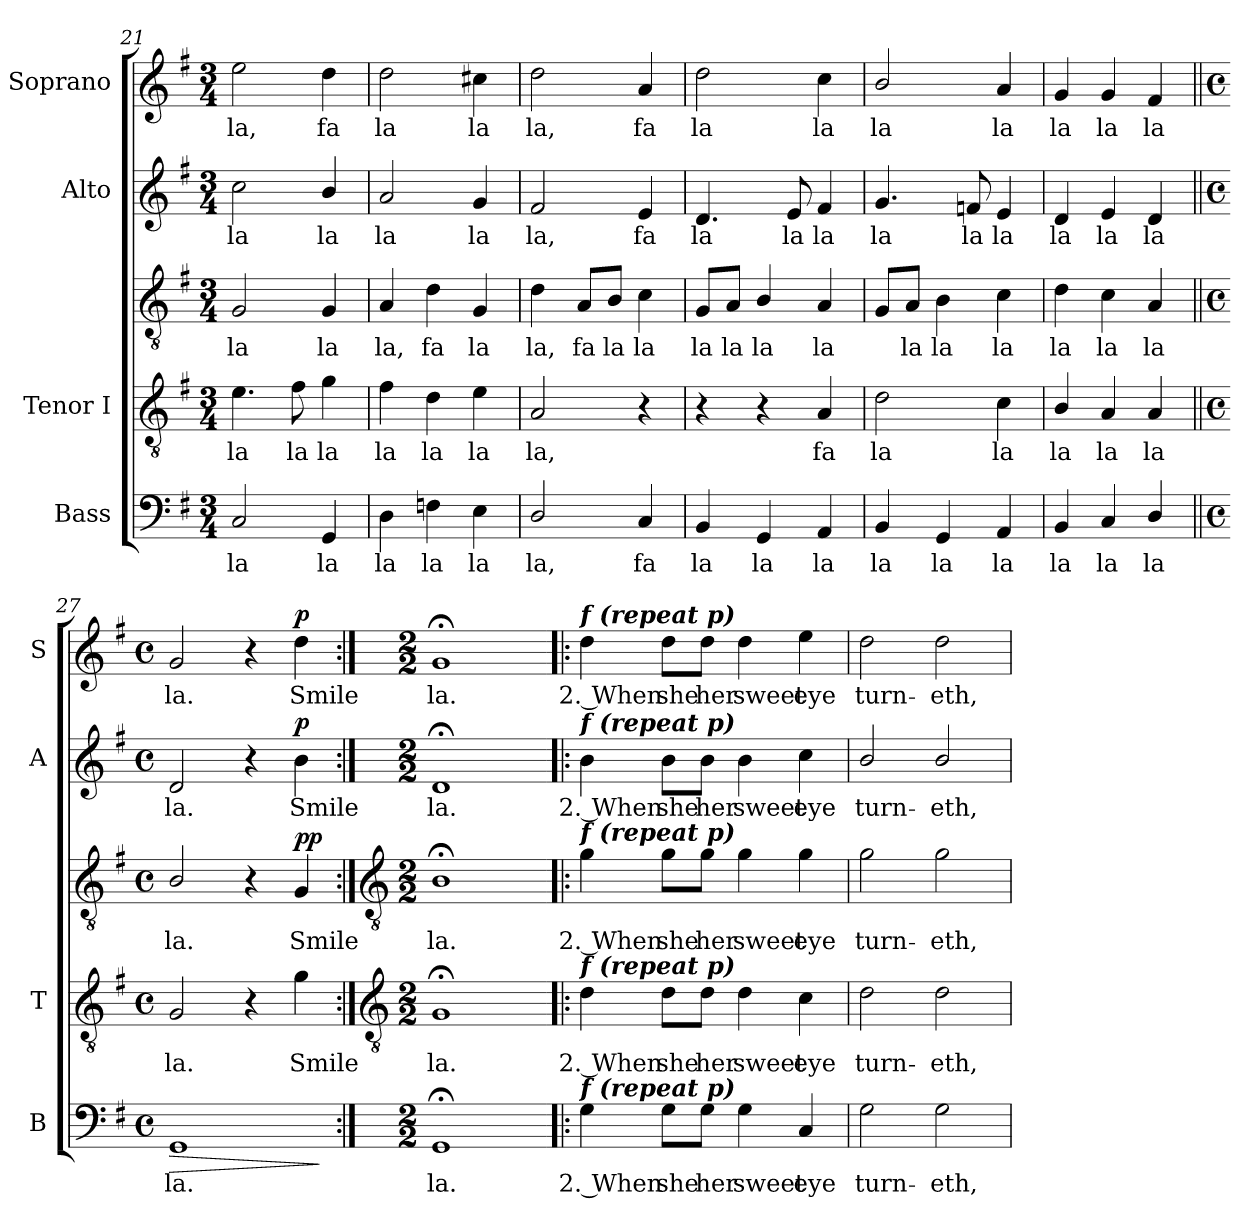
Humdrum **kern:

**kern	**text	**dynam	**kern	**text	**kern	**text	**dynam	**kern	**text	**dynam	**kern	**text	**dynam
*part4	*part4	*part4	*part3	*part3	*part3	*part3	*part3	*part2	*part2	*part2	*part1	*part1	*part1
*staff5	*staff5	*staff5	*staff4	*staff4	*staff3	*staff3	*staff3/4	*staff2	*staff2	*staff2	*staff1	*staff1	*staff1
*I"Bass	*	*	*I"Tenor I	*	*	*	*	*I"Alto	*	*	*I"Soprano	*	*
*I'B	*	*	*I'T	*	*	*	*	*I'A	*	*	*I'S	*	*
!!LO:LB:g=z
*clefF4	*	*	*clefGv2	*	*clefGv2	*	*	*clefG2	*	*	*clefG2	*	*
*k[f#]	*	*	*k[f#]	*	*k[f#]	*	*	*k[f#]	*	*	*k[f#]	*	*
*G:	*	*	*G:	*	*G:	*	*	*G:	*	*	*G:	*	*
*M3/4	*	*	*M3/4	*	*M3/4	*	*	*M3/4	*	*	*M3/4	*	*
=21	=21	=21	=21	=21	=21	=21	=21	=21	=21	=21	=21	=21	=21
!	!LO:LY:b	!	!	!LO:LY:b	!	!LO:LY:b	!	!	!LO:LY:b	!	!	!LO:LY:b	!
2C	la	.	4.e	la	2G	la	.	2cc	la	.	2ee	la,	.
!	!	!	!	!LO:LY:b	!	!	!	!	!	!	!	!	!
.	.	.	8f#	la	.	.	.	.	.	.	.	.	.
!	!LO:LY:b	!	!	!LO:LY:b	!	!LO:LY:b	!	!	!LO:LY:b	!	!	!LO:LY:b	!
4GG	la	.	4g	la	4G	la	.	4b/	la	.	4dd	fa	.
=22	=22	=22	=22	=22	=22	=22	=22	=22	=22	=22	=22	=22	=22
!	!LO:LY:b	!	!	!LO:LY:b	!	!LO:LY:b	!	!	!LO:LY:b	!	!	!LO:LY:b	!
4D	la	.	4f#	la	4A	la,	.	2a	la	.	2dd	la	.
!	!LO:LY:b	!	!	!LO:LY:b	!	!LO:LY:b	!	!	!	!	!	!	!
4Fn	la	.	4d	la	4d	fa	.	.	.	.	.	.	.
!	!LO:LY:b	!	!	!LO:LY:b	!	!LO:LY:b	!	!	!LO:LY:b	!	!	!LO:LY:b	!
4E	la	.	4e	la	4G	la	.	4g	la	.	4cc#X	la	.
=23	=23	=23	=23	=23	=23	=23	=23	=23	=23	=23	=23	=23	=23
!	!LO:LY:b	!	!	!LO:LY:b	!	!LO:LY:b	!	!	!LO:LY:b	!	!	!LO:LY:b	!
2D/	la,	.	2A	la,	4d	la,	.	2f#	la,	.	2dd	la,	.
!	!	!	!	!	!	!LO:LY:b	!	!	!	!	!	!	!
.	.	.	.	.	8A/L	fa	.	.	.	.	.	.	.
!	!	!	!	!	!	!LO:LY:b	!	!	!	!	!	!	!
.	.	.	.	.	8B/J	la	.	.	.	.	.	.	.
!	!LO:LY:b	!	!	!	!	!LO:LY:b	!	!	!LO:LY:b	!	!	!LO:LY:b	!
4C	fa	.	4r	.	4c	la	.	4e	fa	.	4a	fa	.
=24	=24	=24	=24	=24	=24	=24	=24	=24	=24	=24	=24	=24	=24
!	!LO:LY:b	!	!	!	!	!LO:LY:b	!	!	!LO:LY:b	!	!	!LO:LY:b	!
4BB	la	.	4r	.	8G/L	la	.	4.d	la	.	2dd	la	.
!	!	!	!	!	!	!LO:LY:b	!	!	!	!	!	!	!
.	.	.	.	.	8A/J	la	.	.	.	.	.	.	.
!	!LO:LY:b	!	!	!	!	!LO:LY:b	!	!	!	!	!	!	!
4GG	la	.	4r	.	4B/	la	.	.	.	.	.	.	.
!	!	!	!	!	!	!	!	!	!LO:LY:b	!	!	!	!
.	.	.	.	.	.	.	.	8e	la	.	.	.	.
!	!LO:LY:b	!	!	!LO:LY:b	!	!LO:LY:b	!	!	!LO:LY:b	!	!	!LO:LY:b	!
4AA	la	.	4A	fa	4A	la	.	4f#	la	.	4cc	la	.
=25	=25	=25	=25	=25	=25	=25	=25	=25	=25	=25	=25	=25	=25
!	!LO:LY:b	!	!	!LO:LY:b	!	!	!	!	!LO:LY:b	!	!	!LO:LY:b	!
4BB	la	.	2d	la	8G/L	.	.	4.g	la	.	2b/	la	.
!	!	!	!	!	!	!LO:LY:b	!	!	!	!	!	!	!
.	.	.	.	.	8A/J	la	.	.	.	.	.	.	.
!	!LO:LY:b	!	!	!	!	!LO:LY:b	!	!	!	!	!	!	!
4GG	la	.	.	.	4B	la	.	.	.	.	.	.	.
!	!	!	!	!	!	!	!	!	!LO:LY:b	!	!	!	!
.	.	.	.	.	.	.	.	8fn	la	.	.	.	.
!	!LO:LY:b	!	!	!LO:LY:b	!	!LO:LY:b	!	!	!LO:LY:b	!	!	!LO:LY:b	!
4AA	la	.	4c	la	4c	la	.	4e	la	.	4a	la	.
=26	=26	=26	=26	=26	=26	=26	=26	=26	=26	=26	=26	=26	=26
!	!LO:LY:b	!	!	!LO:LY:b	!	!LO:LY:b	!	!	!LO:LY:b	!	!	!LO:LY:b	!
4BB	la	.	4B/	la	4d	la	.	4d	la	.	4g	la	.
!	!LO:LY:b	!	!	!LO:LY:b	!	!LO:LY:b	!	!	!LO:LY:b	!	!	!LO:LY:b	!
4C	la	.	4A	la	4c	la	.	4e	la	.	4g	la	.
!	!LO:LY:b	!	!	!LO:LY:b	!	!LO:LY:b	!	!	!LO:LY:b	!	!	!LO:LY:b	!
4D/	la	.	4A	la	4A	la	.	4d	la	.	4f#	la	.
=27||	=27||	=27||	=27||	=27||	=27||	=27||	=27||	=27||	=27||	=27||	=27||	=27||	=27||
*M4/4	*	*	*M4/4	*	*M4/4	*	*	*M4/4	*	*	*M4/4	*	*
*met(c)	*	*	*met(c)	*	*met(c)	*	*	*met(c)	*	*	*met(c)	*	*
!	!LO:LY:b	!LO:HP:b	!	!LO:LY:b	!	!LO:LY:b	!	!	!LO:LY:b	!	!	!LO:LY:b	!
1GG	la.	>	2G	la.	2B/	la.	.	2d	la.	.	2g	la.	.
.	.	.	4r	.	4r	.	.	4r	.	.	4r	.	.
!	!	!	!	!LO:LY:b	!	!LO:LY:b	!LO:DY:b=2	!	!LO:LY:b	!	!	!LO:LY:b	!
!	!	!	!	!	!	!	!LO:DY:n=1:b	!	!	!LO:DY:b	!	!	!LO:DY:b
.	.	.	4g	Smile	4G	Smile	p p	4b	Smile	p	4dd	Smile	p
.	.	]	.	.	.	.	.	.	.	.	.	.	.
!!LO:LB:g=z
=28:|!	=28:|!	=28:|!	=28:|!	=28:|!	=28:|!	=28:|!	=28:|!	=28:|!	=28:|!	=28:|!	=28:|!	=28:|!	=28:|!
*	*	*	*clefGv2	*	*clefGv2	*	*	*	*	*	*	*	*
*M2/2	*	*	*M2/2	*	*M2/2	*	*	*M2/2	*	*	*M2/2	*	*
!	!LO:LY:b	!	!	!LO:LY:b	!	!LO:LY:b	!	!	!LO:LY:b	!	!	!LO:LY:b	!
1GG;<	la.	.	1G;<	la.	1B;<	la.	.	1d;<	la.	.	1g;<	la.	.
=29!|:	=29!|:	=29!|:	=29!|:	=29!|:	=29!|:	=29!|:	=29!|:	=29!|:	=29!|:	=29!|:	=29!|:	=29!|:	=29!|:
!	!	!	!	!	!	!	!	!	!	!	!LO:TX:a:Bi:t=f (repeat p)	!	!
!	!	!	!	!	!	!	!	!LO:TX:a:Bi:t=f (repeat p)	!	!	!	!	!
!	!	!	!	!	!LO:TX:a:Bi:t=f (repeat p)	!	!	!	!	!	!	!	!
!	!	!	!LO:TX:a:Bi:t=f (repeat p)	!	!	!	!	!	!	!	!	!	!
!LO:TX:a:Bi:t=f (repeat p)	!	!	!	!	!	!	!	!	!	!	!	!	!
!	!LO:LY:b	!	!	!LO:LY:b	!	!LO:LY:b	!	!	!LO:LY:b	!	!	!LO:LY:b	!
4G	2. When	.	4d	2. When	4g	2. When	.	4b	2. When	.	4dd	2. When	.
!	!LO:LY:b	!	!	!LO:LY:b	!	!LO:LY:b	!	!	!LO:LY:b	!	!	!LO:LY:b	!
8G\L	she	.	8d\L	she	8g\L	she	.	8b\L	she	.	8dd\L	she	.
!	!LO:LY:b	!	!	!LO:LY:b	!	!LO:LY:b	!	!	!LO:LY:b	!	!	!LO:LY:b	!
8G\J	her	.	8d\J	her	8g\J	her	.	8b\J	her	.	8dd\J	her	.
!	!LO:LY:b	!	!	!LO:LY:b	!	!LO:LY:b	!	!	!LO:LY:b	!	!	!LO:LY:b	!
4G	sweet	.	4d	sweet	4g	sweet	.	4b	sweet	.	4dd	sweet	.
!	!LO:LY:b	!	!	!LO:LY:b	!	!LO:LY:b	!	!	!LO:LY:b	!	!	!LO:LY:b	!
4C	eye	.	4c	eye	4g	eye	.	4cc	eye	.	4ee	eye	.
=30	=30	=30	=30	=30	=30	=30	=30	=30	=30	=30	=30	=30	=30
!	!LO:LY:b	!	!	!LO:LY:b	!	!LO:LY:b	!	!	!LO:LY:b	!	!	!LO:LY:b	!
2G	turn-	.	2d	turn-	2g	turn-	.	2b/	turn-	.	2dd	turn-	.
!	!LO:LY:b	!	!	!LO:LY:b	!	!LO:LY:b	!	!	!LO:LY:b	!	!	!LO:LY:b	!
2G	-eth,	.	2d	-eth,	2g	-eth,	.	2b/	-eth,	.	2dd	-eth,	.
=	=	=	=	=	=	=	=	=	=	=	=	=	=
*-	*-	*-	*-	*-	*-	*-	*-	*-	*-	*-	*-	*-	*-
